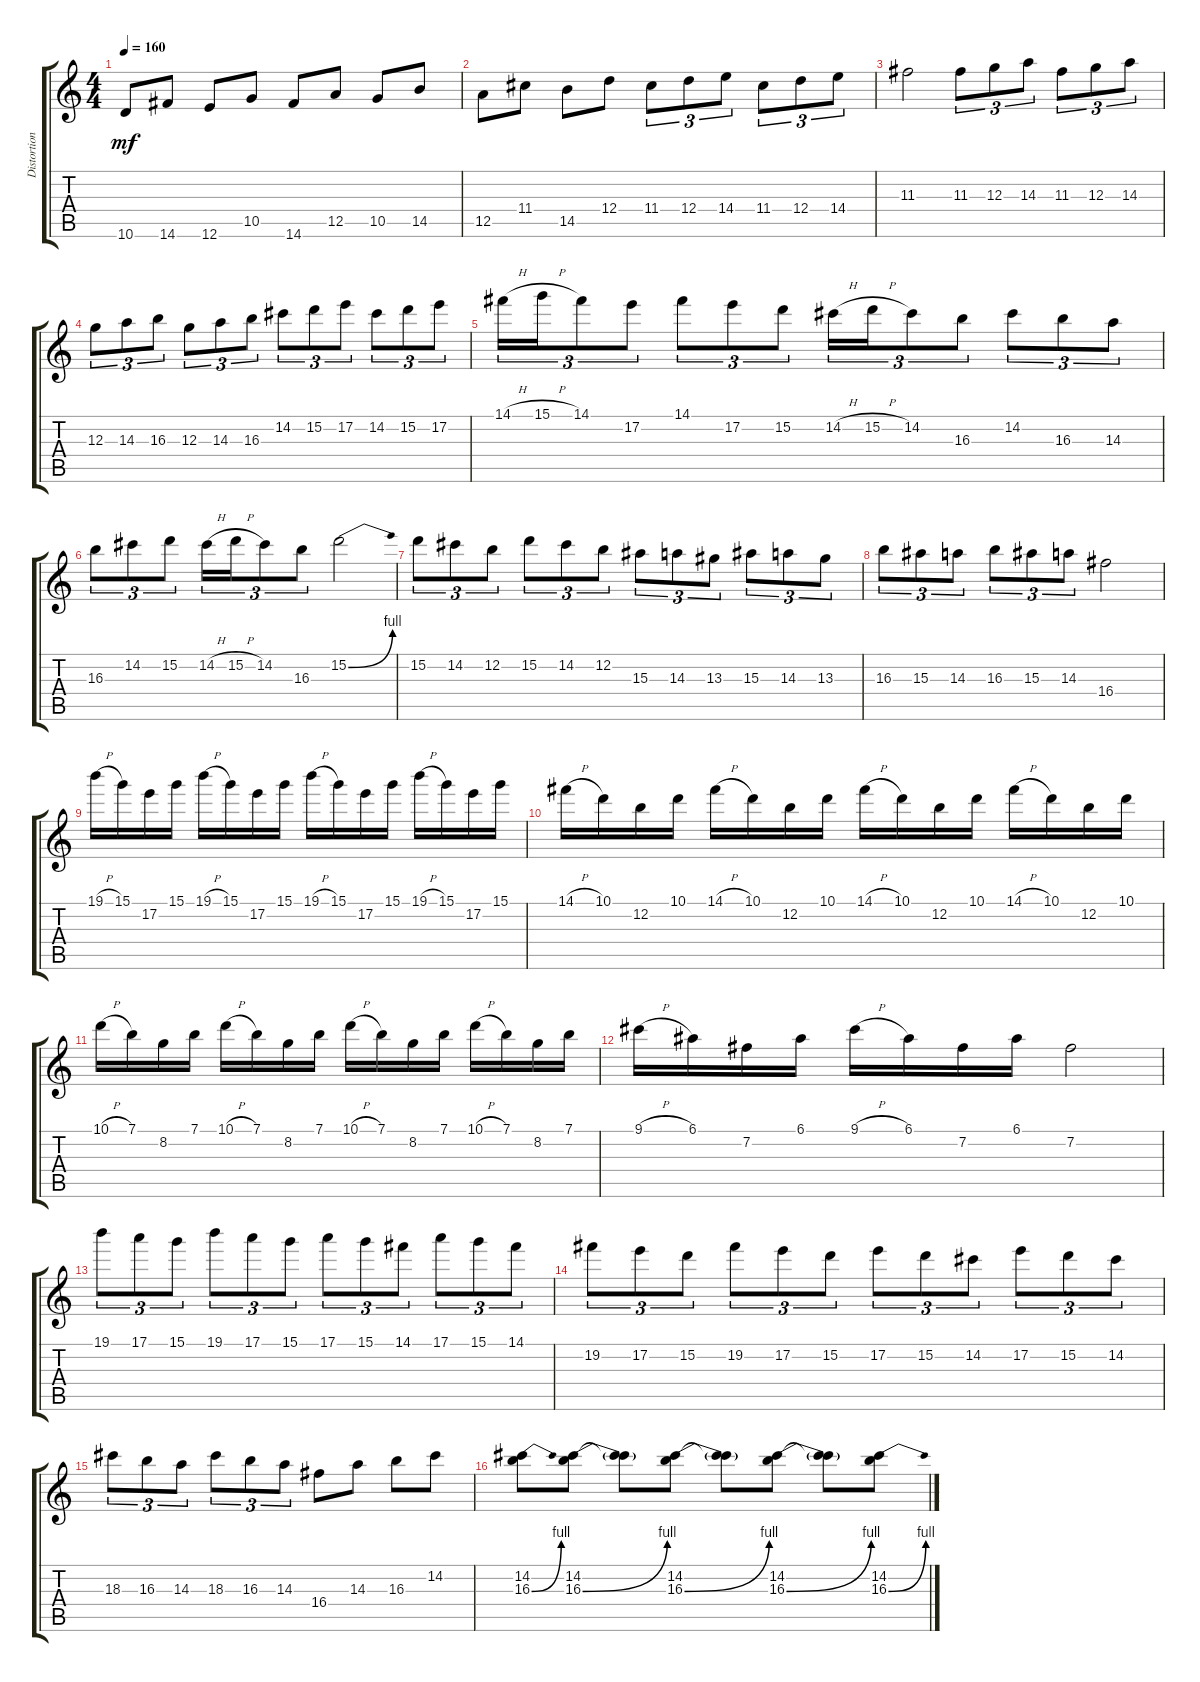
\track ("Distortion Guitar" "Distortion") {instrument distortionguitar}
\staff {score tabs}
\tuning (E4 B3 G3 D3 A2 E2) {hide}
\ts (4 4)
\tempo 160
\clef g2
\ks c
10.6.8{dy mf instrument distortionguitar} 14.6.8 12.6.8 10.5.8 14.6.8 12.5.8 10.5.8 14.5.8 |
12.5.8 11.4.8 14.5.8 12.4.8 11.4.8{tu (3 2)} 12.4.8{tu (3 2)} 14.4.8{tu (3 2)} 11.4.8{tu (3 2)} 12.4.8{tu (3 2)} 14.4.8{tu (3 2)} |
11.3.2 11.3.8{tu (3 2)} 12.3.8{tu (3 2)} 14.3.8{tu (3 2)} 11.3.8{tu (3 2)} 12.3.8{tu (3 2)} 14.3.8{tu (3 2)} |
12.3.8{tu (3 2)} 14.3.8{tu (3 2)} 16.3.8{tu (3 2)} 12.3.8{tu (3 2)} 14.3.8{tu (3 2)} 16.3.8{tu (3 2)} 14.2.8{tu (3 2)} 15.2.8{tu (3 2)} 17.2.8{tu (3 2)} 14.2.8{tu (3 2)} 15.2.8{tu (3 2)} 17.2.8{tu (3 2)} |
14.1{h}.16{tu (3 2)} 15.1{h}.16{tu (3 2)} 14.1.8{tu (3 2)} 17.2.8{tu (3 2)} 14.1.8{tu (3 2)} 17.2.8{tu (3 2)} 15.2.8{tu (3 2)} 14.2{h}.16{tu (3 2)} 15.2{h}.16{tu (3 2)} 14.2.8{tu (3 2)} 16.3.8{tu (3 2)} 14.2.8{tu (3 2)} 16.3.8{tu (3 2)} 14.3.8{tu (3 2)} |
16.3.8{tu (3 2)} 14.2.8{tu (3 2)} 15.2.8{tu (3 2)} 14.2{h}.16{tu (3 2)} 15.2{h}.16{tu (3 2)} 14.2.8{tu (3 2)} 16.3.8{tu (3 2)} 15.2{be (bend 0 0 60 4)}.2 |
15.2.8{tu (3 2)} 14.2.8{tu (3 2)} 12.2.8{tu (3 2)} 15.2.8{tu (3 2)} 14.2.8{tu (3 2)} 12.2.8{tu (3 2)} 15.3.8{tu (3 2)} 14.3.8{tu (3 2)} 13.3.8{tu (3 2)} 15.3.8{tu (3 2)} 14.3.8{tu (3 2)} 13.3.8{tu (3 2)} |
16.3.8{tu (3 2)} 15.3.8{tu (3 2)} 14.3.8{tu (3 2)} 16.3.8{tu (3 2)} 15.3.8{tu (3 2)} 14.3.8{tu (3 2)} 16.4.2 |
19.1{h}.16 15.1.16 17.2.16 15.1.16 19.1{h}.16 15.1.16 17.2.16 15.1.16 19.1{h}.16 15.1.16 17.2.16 15.1.16 19.1{h}.16 15.1.16 17.2.16 15.1.16 |
14.1{h}.16 10.1.16 12.2.16 10.1.16 14.1{h}.16 10.1.16 12.2.16 10.1.16 14.1{h}.16 10.1.16 12.2.16 10.1.16 14.1{h}.16 10.1.16 12.2.16 10.1.16 |
10.1{h}.16 7.1.16 8.2.16 7.1.16 10.1{h}.16 7.1.16 8.2.16 7.1.16 10.1{h}.16 7.1.16 8.2.16 7.1.16 10.1{h}.16 7.1.16 8.2.16 7.1.16 |
9.1{h}.16 6.1.16 7.2.16 6.1.16 9.1{h}.16 6.1.16 7.2.16 6.1.16 7.2.2 |
19.1.8{tu (3 2)} 17.1.8{tu (3 2)} 15.1.8{tu (3 2)} 19.1.8{tu (3 2)} 17.1.8{tu (3 2)} 15.1.8{tu (3 2)} 17.1.8{tu (3 2)} 15.1.8{tu (3 2)} 14.1.8{tu (3 2)} 17.1.8{tu (3 2)} 15.1.8{tu (3 2)} 14.1.8{tu (3 2)} |
19.2.8{tu (3 2)} 17.2.8{tu (3 2)} 15.2.8{tu (3 2)} 19.2.8{tu (3 2)} 17.2.8{tu (3 2)} 15.2.8{tu (3 2)} 17.2.8{tu (3 2)} 15.2.8{tu (3 2)} 14.2.8{tu (3 2)} 17.2.8{tu (3 2)} 15.2.8{tu (3 2)} 14.2.8{tu (3 2)} |
18.3.8{tu (3 2)} 16.3.8{tu (3 2)} 14.3.8{tu (3 2)} 18.3.8{tu (3 2)} 16.3.8{tu (3 2)} 14.3.8{tu (3 2)} 16.4.8 14.3.8 16.3.8 14.2.8 |
(14.2 16.3{be (bend 0 0 60 4)}).8 (14.2 16.3{be (bend 0 0 60 4)}).8 (14.2{t} 16.3{t}).8 (14.2 16.3{be (bend 0 0 60 4)}).8 (14.2{t} 16.3{t}).8 (14.2 16.3{be (bend 0 0 60 4)}).8 (14.2{t} 16.3{t}).8 (14.2 16.3{be (bend 0 0 60 4)}).8
